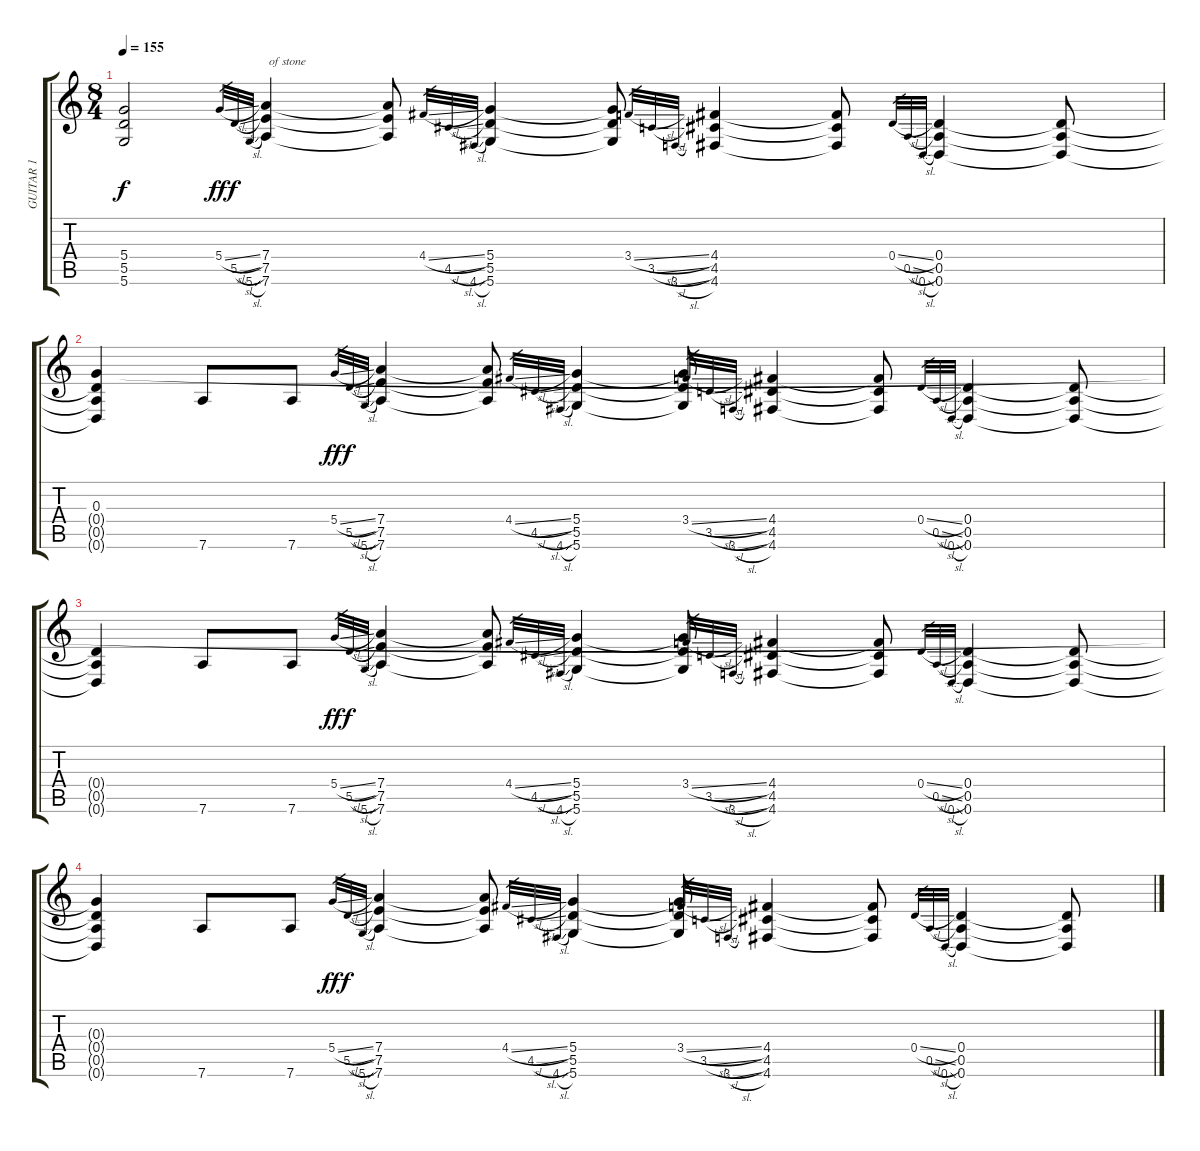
\track ("GUITAR 1" "GUITAR 1") {instrument electricguitarjazz}
\staff {score tabs}
\tuning (E4 B3 G3 D3 A2 D2) {hide}
\ts (8 4)
\tempo 155
\clef g2
\ks c
(5.4{t} 5.5{t} 5.6{t}).2{dy f} 5.4{sl}.32{gr dy ff} 5.5{sl}.32{gr dy f} 5.6{sl}.32{gr} (7.4 7.5 7.6).4{txt " of stone"} (7.4{t} 7.5{t} 7.6{t}).8 4.4{sl}.32{gr} 4.5{sl}.32{gr} 4.6{sl}.32{gr} (5.4 5.5 5.6).4 (5.4{t} 5.5{t} 5.6{t}).8 3.4{sl}.32{gr} 3.5{sl}.32{gr} 3.6{sl}.32{gr} (4.4 4.5 4.6).4 (4.4{t} 4.5{t} 4.6{t}).8 0.4{sl}.32{gr} 0.5{sl}.32{gr} 0.6{sl}.32{gr} (0.4 0.5 0.6).4 (0.4{t} 0.5{t} 0.6{t}).8 |
(0.3{t} 0.4{t} 0.5{t} 0.6{t}).4 7.6.8 7.6.8 5.4{sl}.32{gr dy ff} 5.5{sl}.32{gr dy f} 5.6{sl}.32{gr} (7.4 7.5 7.6).4 (7.4{t} 7.5{t} 7.6{t}).8 4.4{sl}.32{gr} 4.5{sl}.32{gr} 4.6{sl}.32{gr} (5.4 5.5 5.6).4 (5.4{t} 5.5{t} 5.6{t}).8 3.4{sl}.32{gr} 3.5{sl}.32{gr} 3.6{sl}.32{gr} (4.4 4.5 4.6).4 (4.4{t} 4.5{t} 4.6{t}).8 0.4{sl}.32{gr} 0.5{sl}.32{gr} 0.6{sl}.32{gr} (0.4 0.5 0.6).4 (0.4{t} 0.5{t} 0.6{t}).8 |
(0.4{t} 0.5{t} 0.6{t}).4 7.6.8 7.6.8 5.4{sl}.32{gr dy ff} 5.5{sl}.32{gr dy f} 5.6{sl}.32{gr} (7.4 7.5 7.6).4 (7.4{t} 7.5{t} 7.6{t}).8 4.4{sl}.32{gr} 4.5{sl}.32{gr} 4.6{sl}.32{gr} (5.4 5.5 5.6).4 (5.4{t} 5.5{t} 5.6{t}).8 3.4{sl}.32{gr} 3.5{sl}.32{gr} 3.6{sl}.32{gr} (4.4 4.5 4.6).4 (4.4{t} 4.5{t} 4.6{t}).8 0.4{sl}.32{gr} 0.5{sl}.32{gr} 0.6{sl}.32{gr} (0.4 0.5 0.6).4 (0.4{t} 0.5{t} 0.6{t}).8 |
(0.3{t} 0.4{t} 0.5{t} 0.6{t}).4 7.6.8 7.6.8 5.4{sl}.32{gr dy ff} 5.5{sl}.32{gr dy f} 5.6{sl}.32{gr} (7.4 7.5 7.6).4 (7.4{t} 7.5{t} 7.6{t}).8 4.4{sl}.32{gr} 4.5{sl}.32{gr} 4.6{sl}.32{gr} (5.4 5.5 5.6).4 (5.4{t} 5.5{t} 5.6{t}).8 3.4{sl}.32{gr} 3.5{sl}.32{gr} 3.6{sl}.32{gr} (4.4 4.5 4.6).4 (4.4{t} 4.5{t} 4.6{t}).8 0.4{sl}.32{gr} 0.5{sl}.32{gr} 0.6{sl}.32{gr} (0.4 0.5 0.6).4 (0.4{t} 0.5{t} 0.6{t}).8
